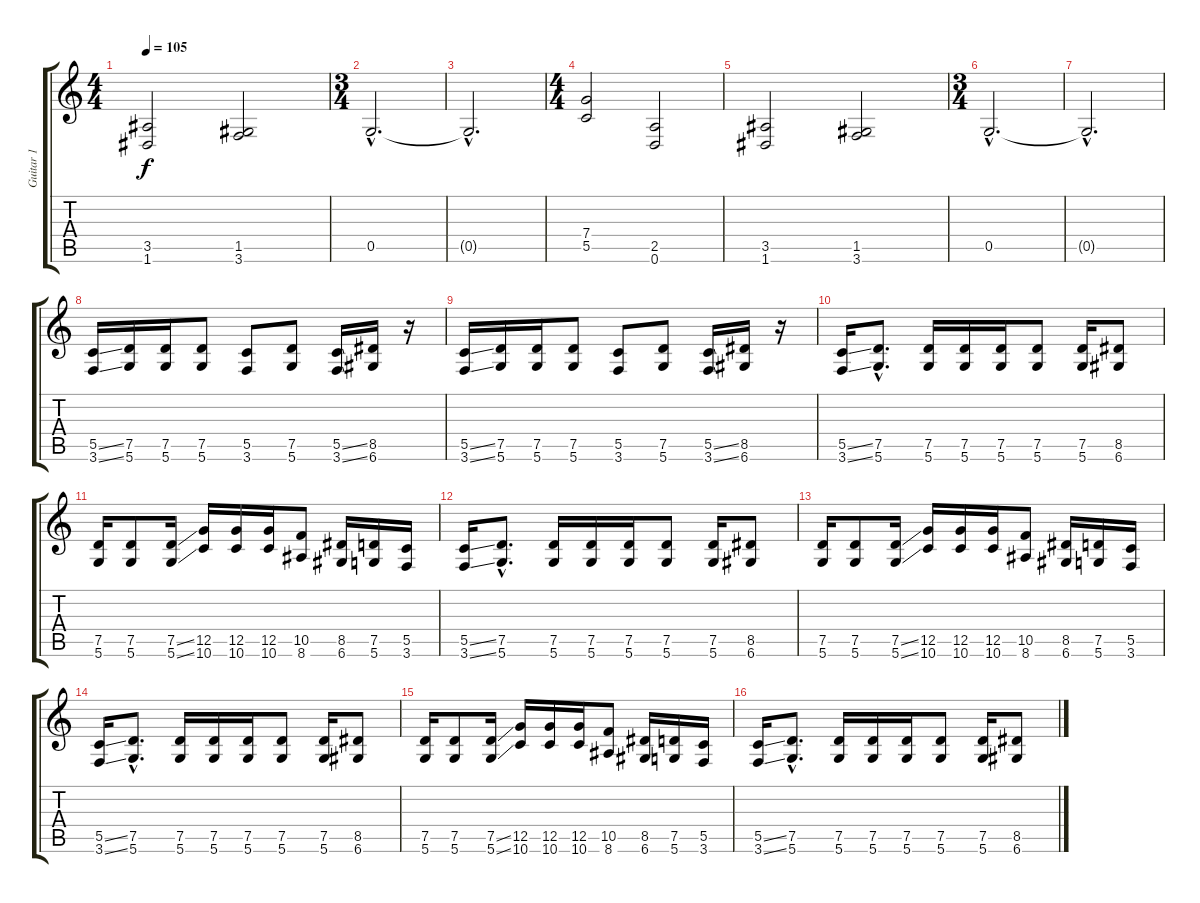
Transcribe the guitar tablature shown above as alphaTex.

\track ("Guitar 1" "Guitar 1") {instrument overdrivenguitar}
\staff {score tabs}
\tuning (D4 A3 F3 C3 G2 D2) {hide}
\ts (4 4)
\tempo 105
\clef g2
\ks c
(3.5 1.6).2{dy f} (1.5 3.6).2 |
\ts (3 4)
\section ("" "")
0.5{hac}.2{d} |
0.5{hac t}.2{d} |
\ts (4 4)
\section ("" "")
(7.4 5.5).2 (2.5 0.6).2 |
(3.5 1.6).2 (1.5 3.6).2 |
\ts (3 4)
\section ("" "")
0.5{hac}.2{d} |
0.5{hac t}.2{d} |
\section ("" "")
(5.5{ss} 3.6{ss}).16 (7.5 5.6).16 (7.5 5.6).16 (7.5 5.6).8 (5.5 3.6).8 (7.5 5.6).8 (5.5{ss} 3.6{ss}).16 (8.5 6.6).16 r.16 |
(5.5{ss} 3.6{ss}).16 (7.5 5.6).16 (7.5 5.6).16 (7.5 5.6).8 (5.5 3.6).8 (7.5 5.6).8 (5.5{ss} 3.6{ss}).16 (8.5 6.6).16 r.16 |
\section ("" "")
(5.5{ss} 3.6{ss}).16 (7.5{hac} 5.6{hac}).8{d} (7.5 5.6).16 (7.5 5.6).16 (7.5 5.6).16 (7.5 5.6).8 (7.5 5.6).16 (8.5 6.6).8 |
(7.5 5.6).16 (7.5 5.6).8 (7.5{ss} 5.6{ss}).16 (12.5 10.6).16 (12.5 10.6).16 (12.5 10.6).16 (10.5 8.6).8 (8.5 6.6).16 (7.5 5.6).16 (5.5 3.6).16 |
(5.5{ss} 3.6{ss}).16 (7.5{hac} 5.6{hac}).8{d} (7.5 5.6).16 (7.5 5.6).16 (7.5 5.6).16 (7.5 5.6).8 (7.5 5.6).16 (8.5 6.6).8 |
(7.5 5.6).16 (7.5 5.6).8 (7.5{ss} 5.6{ss}).16 (12.5 10.6).16 (12.5 10.6).16 (12.5 10.6).16 (10.5 8.6).8 (8.5 6.6).16 (7.5 5.6).16 (5.5 3.6).16 |
(5.5{ss} 3.6{ss}).16 (7.5{hac} 5.6{hac}).8{d} (7.5 5.6).16 (7.5 5.6).16 (7.5 5.6).16 (7.5 5.6).8 (7.5 5.6).16 (8.5 6.6).8 |
(7.5 5.6).16 (7.5 5.6).8 (7.5{ss} 5.6{ss}).16 (12.5 10.6).16 (12.5 10.6).16 (12.5 10.6).16 (10.5 8.6).8 (8.5 6.6).16 (7.5 5.6).16 (5.5 3.6).16 |
(5.5{ss} 3.6{ss}).16 (7.5{hac} 5.6{hac}).8{d} (7.5 5.6).16 (7.5 5.6).16 (7.5 5.6).16 (7.5 5.6).8 (7.5 5.6).16 (8.5 6.6).8
